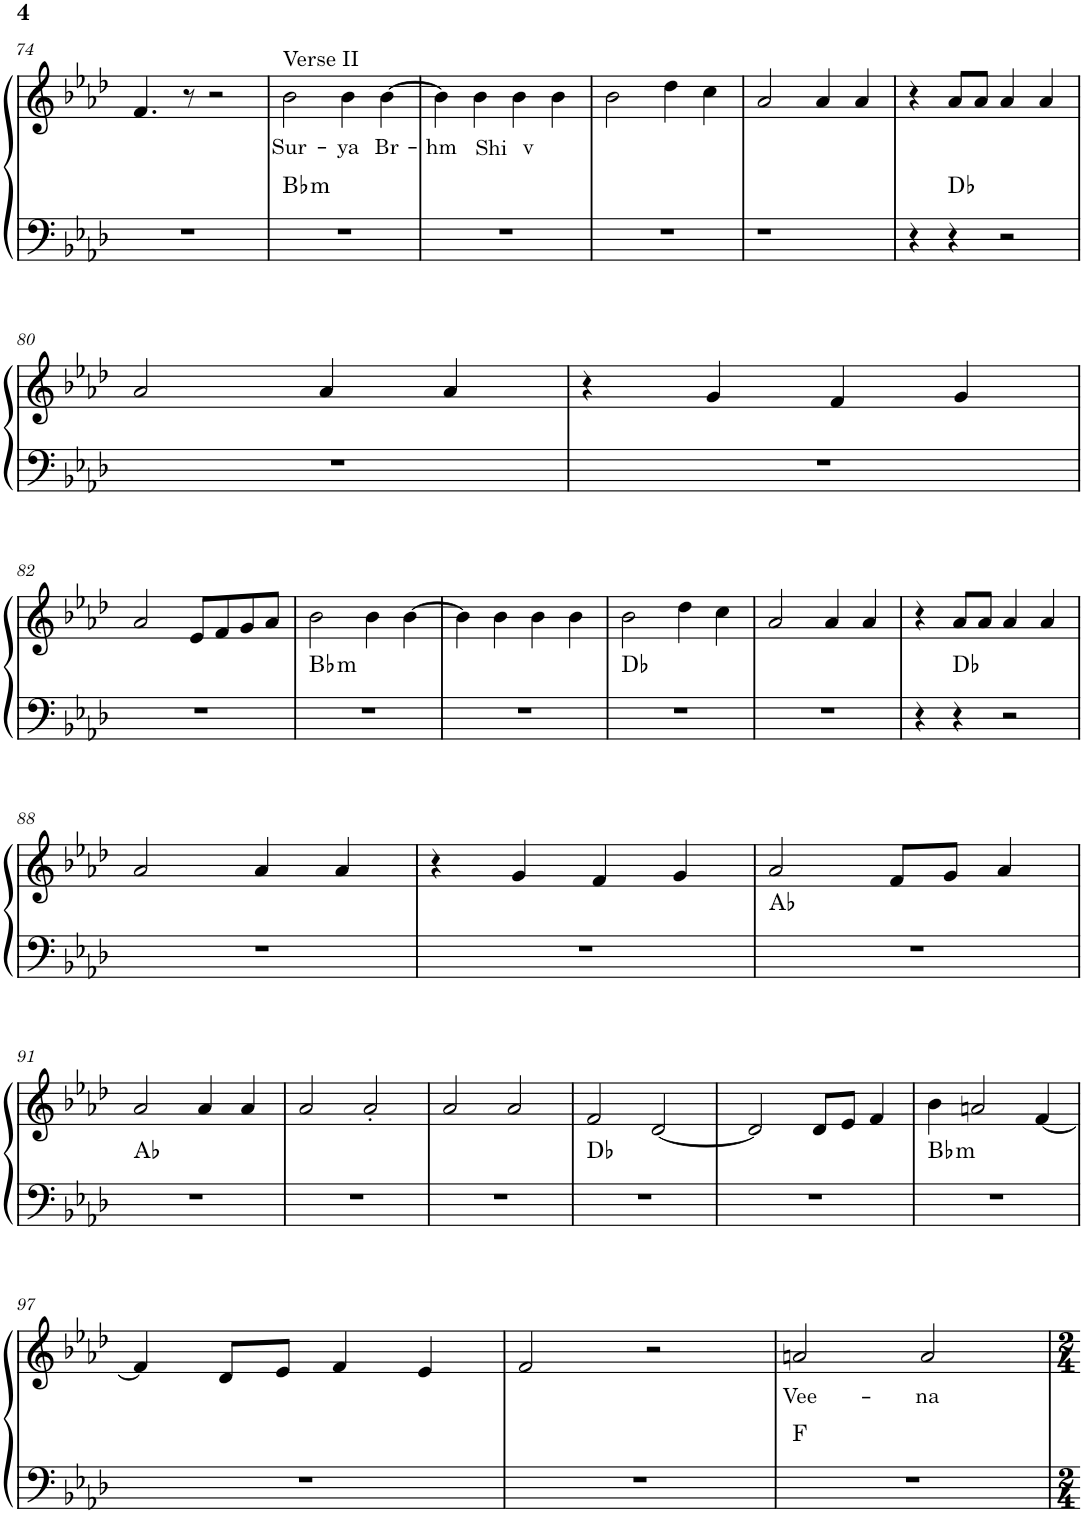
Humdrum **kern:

**kern	**kern	**text	**harte
*part1	*part1	*part1	*part1
*staff2	*staff1	*staff1	*
*I"Piano	*	*	*
*I'Pno.	*	*	*
!!LO:PB:g=z
*clefF4	*clefG2	*	*
*k[b-e-a-d-]	*k[b-e-a-d-]	*	*
*M4/4	*M4/4	*	*
=74	=74	=74	=74
1r	4.f/	.	.
.	8r	.	.
.	2r	.	.
=75	=75	=75	=75
!	!LO:TX:a:t=Verse II	!	!
!	!	!LO:LY:b	!LO:H:kt=m
1r	2b-\	Sur-	Bb:min
!	!	!LO:LY:b	!
.	4b-\	-ya	.
!	!	!LO:LY:b	!
.	[4b-\	Br-	.
=76	=76	=76	=76
!	!	!LO:LY:b	!
1r	4b-\]	-hm	.
!	!	!LO:LY:b	!
.	4b-\	Shi	.
!	!	!LO:LY:b	!
.	4b-\	v	.
.	4b-\	.	.
=77	=77	=77	=77
1r	2b-\	.	.
.	4dd-\	.	.
.	4cc\	.	.
=78	=78	=78	=78
1r	2a-/	.	.
.	4a-/	.	.
.	4a-/	.	.
=79	=79	=79	=79
4r	4r	.	.
4r	8a-/L	.	Db:maj
.	8a-/J	.	.
2r	4a-/	.	.
.	4a-/	.	.
!!LO:LB:g=z
=80	=80	=80	=80
1r	2a-/	.	.
.	4a-/	.	.
.	4a-/	.	.
=81	=81	=81	=81
1r	4r	.	.
.	4g/	.	.
.	4f/	.	.
.	4g/	.	.
!!LO:LB:g=z
=82	=82	=82	=82
1r	2a-/	.	.
.	8e-/L	.	.
.	8f/	.	.
.	8g/	.	.
.	8a-/J	.	.
=83	=83	=83	=83
!	!	!	!LO:H:kt=m
1r	2b-\	.	Bb:min
.	4b-\	.	.
.	[4b-\	.	.
=84	=84	=84	=84
1r	4b-\]	.	.
.	4b-\	.	.
.	4b-\	.	.
.	4b-\	.	.
=85	=85	=85	=85
1r	2b-\	.	Db:maj
.	4dd-\	.	.
.	4cc\	.	.
=86	=86	=86	=86
1r	2a-/	.	.
.	4a-/	.	.
.	4a-/	.	.
=87	=87	=87	=87
4r	4r	.	.
4r	8a-/L	.	Db:maj
.	8a-/J	.	.
2r	4a-/	.	.
.	4a-/	.	.
!!LO:LB:g=z
=88	=88	=88	=88
1r	2a-/	.	.
.	4a-/	.	.
.	4a-/	.	.
=89	=89	=89	=89
1r	4r	.	.
.	4g/	.	.
.	4f/	.	.
.	4g/	.	.
=90	=90	=90	=90
1r	2a-/	.	Ab:maj
.	8f/L	.	.
.	8g/J	.	.
.	4a-/	.	.
!!LO:LB:g=z
=91	=91	=91	=91
1r	2a-/	.	Ab:maj
.	4a-/	.	.
.	4a-/	.	.
=92	=92	=92	=92
1r	2a-/	.	.
.	2a-'/	.	.
=93	=93	=93	=93
1r	2a-/	.	.
.	2a-/	.	.
=94	=94	=94	=94
1r	2f/	.	Db:maj
.	[2d-/	.	.
=95	=95	=95	=95
1r	2d-/]	.	.
.	8d-/L	.	.
.	8e-/J	.	.
.	4f/	.	.
=96	=96	=96	=96
!	!	!	!LO:H:kt=m
1r	4b-\	.	Bb:min
.	2an/	.	.
.	[4f/	.	.
!!LO:LB:g=z
=97	=97	=97	=97
1r	4f/]	.	.
.	8d-/L	.	.
.	8e-/J	.	.
.	4f/	.	.
.	4e-/	.	.
=98	=98	=98	=98
1r	2f/	.	.
.	2r	.	.
=99	=99	=99	=99
!	!	!LO:LY:b	!
1r	2an/	Vee-	F:maj
!	!	!LO:LY:b	!
.	2a/	-na	.
=	=	=	=
*-	*-	*-	*-
